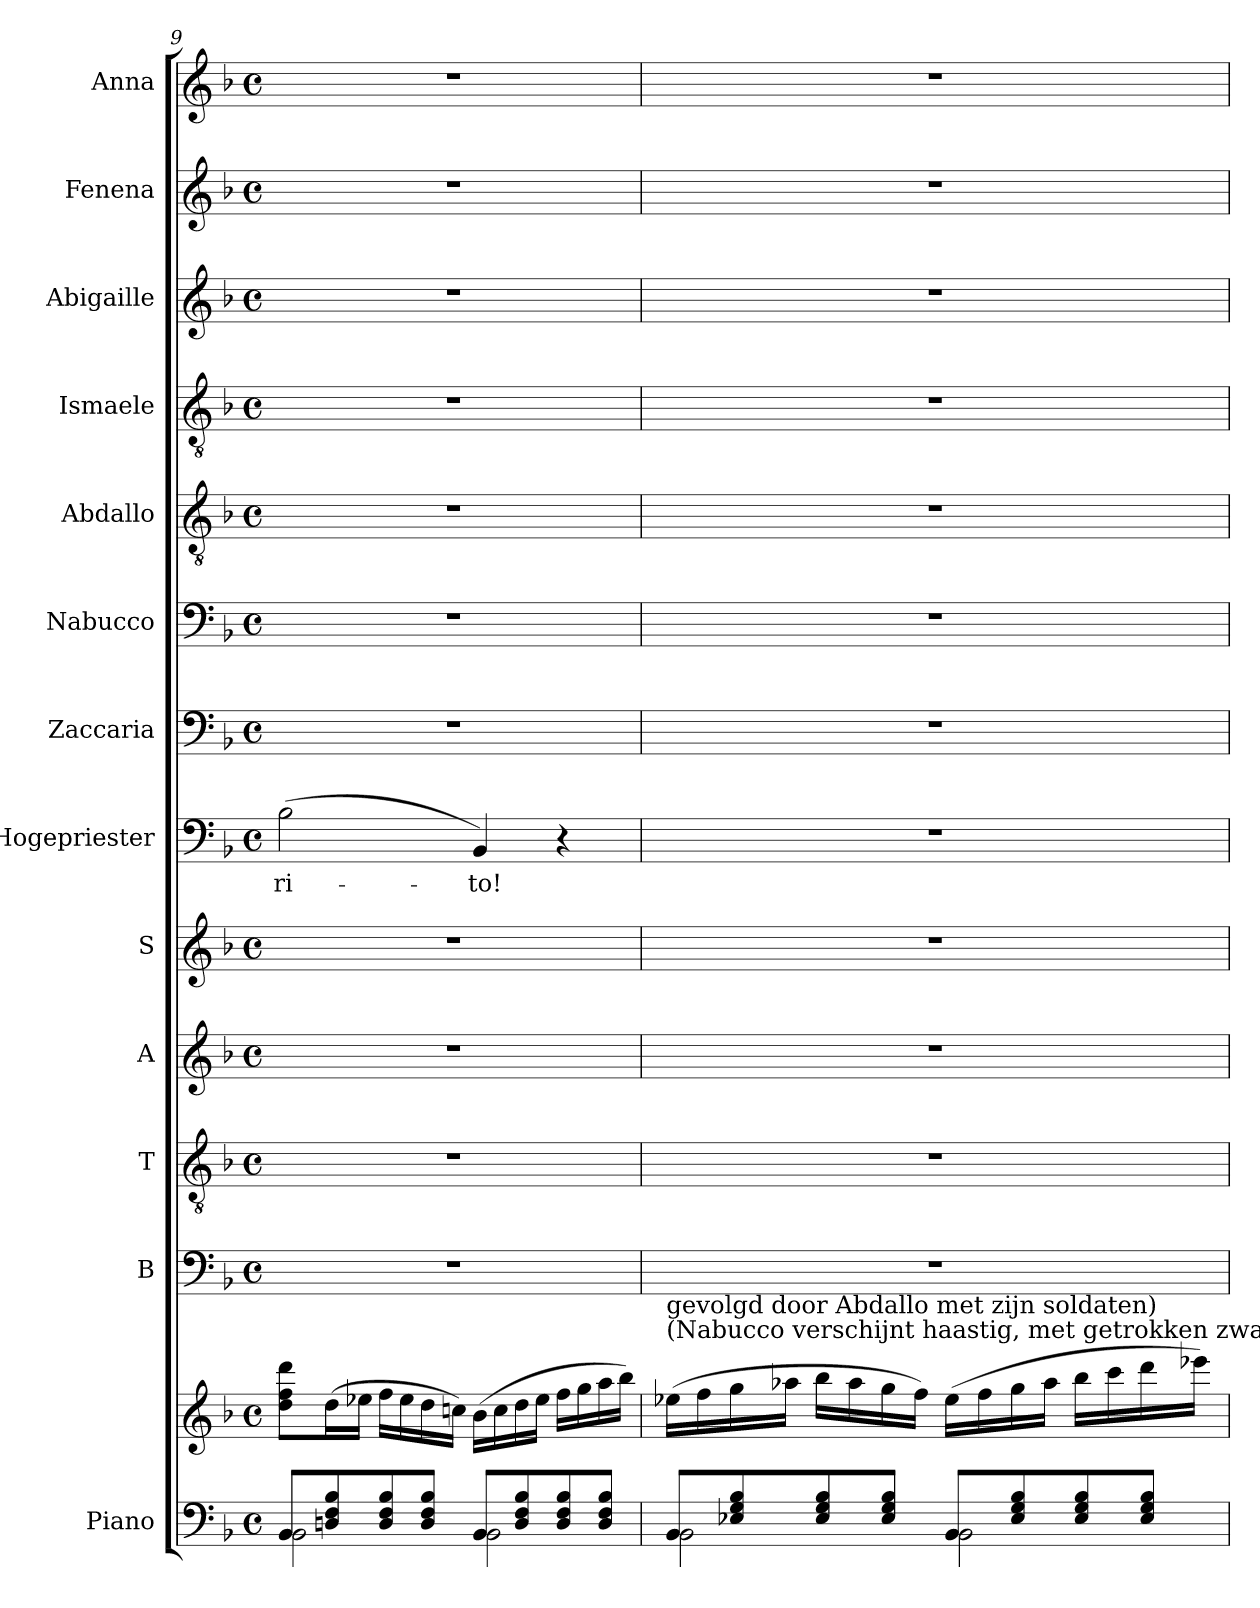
**kern	**kern	**kern	**kern	**kern	**kern	**kern	**text	**kern	**kern	**kern	**kern	**kern	**kern	**kern
*part13	*part13	*part12	*part11	*part10	*part9	*part8	*part8	*part7	*part6	*part5	*part4	*part3	*part2	*part1
*staff14	*staff13	*staff12	*staff11	*staff10	*staff9	*staff8	*staff8	*staff7	*staff6	*staff5	*staff4	*staff3	*staff2	*staff1
*I"Piano	*	*I"B	*I"T	*I"A	*I"S	*I"Hogepriester	*	*I"Zaccaria	*I"Nabucco	*I"Abdallo	*I"Ismaele	*I"Abigaille	*I"Fenena	*I"Anna
*I'Pno	*	*I'B	*I'T	*I'A	*I'S	*	*	*	*I'B	*	*	*	*	*
!!LO:PB:g=z
*clefF4	*clefG2	*clefF4	*clefGv2	*clefG2	*clefG2	*clefF4	*	*clefF4	*clefF4	*clefGv2	*clefGv2	*clefG2	*clefG2	*clefG2
*k[b-]	*k[b-]	*k[b-]	*k[b-]	*k[b-]	*k[b-]	*k[b-]	*	*k[b-]	*k[b-]	*k[b-]	*k[b-]	*k[b-]	*k[b-]	*k[b-]
*M4/4	*M4/4	*M4/4	*M4/4	*M4/4	*M4/4	*M4/4	*	*M4/4	*M4/4	*M4/4	*M4/4	*M4/4	*M4/4	*M4/4
*met(c)	*met(c)	*met(c)	*met(c)	*met(c)	*met(c)	*met(c)	*	*met(c)	*met(c)	*met(c)	*met(c)	*met(c)	*met(c)	*met(c)
=9	=9	=9	=9	=9	=9	=9	=9	=9	=9	=9	=9	=9	=9	=9
*^	*	*	*	*	*	*	*	*	*	*	*	*	*	*
!	!	!	!	!	!	!	!	!LO:LY:b	!	!	!	!	!	!	!
8BB-/L	2BB-\	8dd\ 8ff\ 8ddd\L	1r	1r	1r	1r	(2B-\	ri-	1r	1r	1r	1r	1r	1r	1r
8Dn/ 8F/ 8B-/	.	(16dd\L	.	.	.	.	.	.	.	.	.	.	.	.	.
.	.	16ee-X\JJ	.	.	.	.	.	.	.	.	.	.	.	.	.
8D/ 8F/ 8B-/	.	16ff\LL	.	.	.	.	.	.	.	.	.	.	.	.	.
.	.	16ee-\	.	.	.	.	.	.	.	.	.	.	.	.	.
8D/ 8F/ 8B-/J	.	16dd\	.	.	.	.	.	.	.	.	.	.	.	.	.
.	.	16ccn\JJ)	.	.	.	.	.	.	.	.	.	.	.	.	.
!	!	!	!	!	!	!	!	!LO:LY:b	!	!	!	!	!	!	!
8BB-/L	2BB-\	(16b-\LL	.	.	.	.	4BB-/)	-to!	.	.	.	.	.	.	.
.	.	16cc\	.	.	.	.	.	.	.	.	.	.	.	.	.
8D/ 8F/ 8B-/	.	16dd\	.	.	.	.	.	.	.	.	.	.	.	.	.
.	.	16ee-\JJ	.	.	.	.	.	.	.	.	.	.	.	.	.
8D/ 8F/ 8B-/	.	16ff\LL	.	.	.	.	4r	.	.	.	.	.	.	.	.
.	.	16gg\	.	.	.	.	.	.	.	.	.	.	.	.	.
8D/ 8F/ 8B-/J	.	16aa\	.	.	.	.	.	.	.	.	.	.	.	.	.
.	.	16bb-\JJ)	.	.	.	.	.	.	.	.	.	.	.	.	.
=10	=10	=10	=10	=10	=10	=10	=10	=10	=10	=10	=10	=10	=10	=10	=10
!	!	!LO:TX:a:t=(Nabucco verschijnt haastig, met getrokken zwaard,	!	!	!	!	!	!	!	!	!	!	!	!	!
!	!	!LO:TX:a:t=gevolgd door Abdallo met zijn soldaten)	!	!	!	!	!	!	!	!	!	!	!	!	!
8BB-/L	2BB-\	(16ee-X\LL	1r	1r	1r	1r	1r	.	1r	1r	1r	1r	1r	1r	1r
.	.	16ff\	.	.	.	.	.	.	.	.	.	.	.	.	.
8E-X/ 8G/ 8B-/	.	16gg\	.	.	.	.	.	.	.	.	.	.	.	.	.
.	.	16aa-X\JJ	.	.	.	.	.	.	.	.	.	.	.	.	.
8E-/ 8G/ 8B-/	.	16bb-\LL	.	.	.	.	.	.	.	.	.	.	.	.	.
.	.	16aa-\	.	.	.	.	.	.	.	.	.	.	.	.	.
8E-/ 8G/ 8B-/J	.	16gg\	.	.	.	.	.	.	.	.	.	.	.	.	.
.	.	16ff\JJ)	.	.	.	.	.	.	.	.	.	.	.	.	.
8BB-/L	2BB-\	(16ee-\LL	.	.	.	.	.	.	.	.	.	.	.	.	.
.	.	16ff\	.	.	.	.	.	.	.	.	.	.	.	.	.
8E-/ 8G/ 8B-/	.	16gg\	.	.	.	.	.	.	.	.	.	.	.	.	.
.	.	16aa-\JJ	.	.	.	.	.	.	.	.	.	.	.	.	.
8E-/ 8G/ 8B-/	.	16bb-\LL	.	.	.	.	.	.	.	.	.	.	.	.	.
.	.	16ccc\	.	.	.	.	.	.	.	.	.	.	.	.	.
8E-/ 8G/ 8B-/J	.	16ddd\	.	.	.	.	.	.	.	.	.	.	.	.	.
.	.	16eee-X\JJ)	.	.	.	.	.	.	.	.	.	.	.	.	.
*v	*v	*	*	*	*	*	*	*	*	*	*	*	*	*	*
=	=	=	=	=	=	=	=	=	=	=	=	=	=	=
*-	*-	*-	*-	*-	*-	*-	*-	*-	*-	*-	*-	*-	*-	*-
